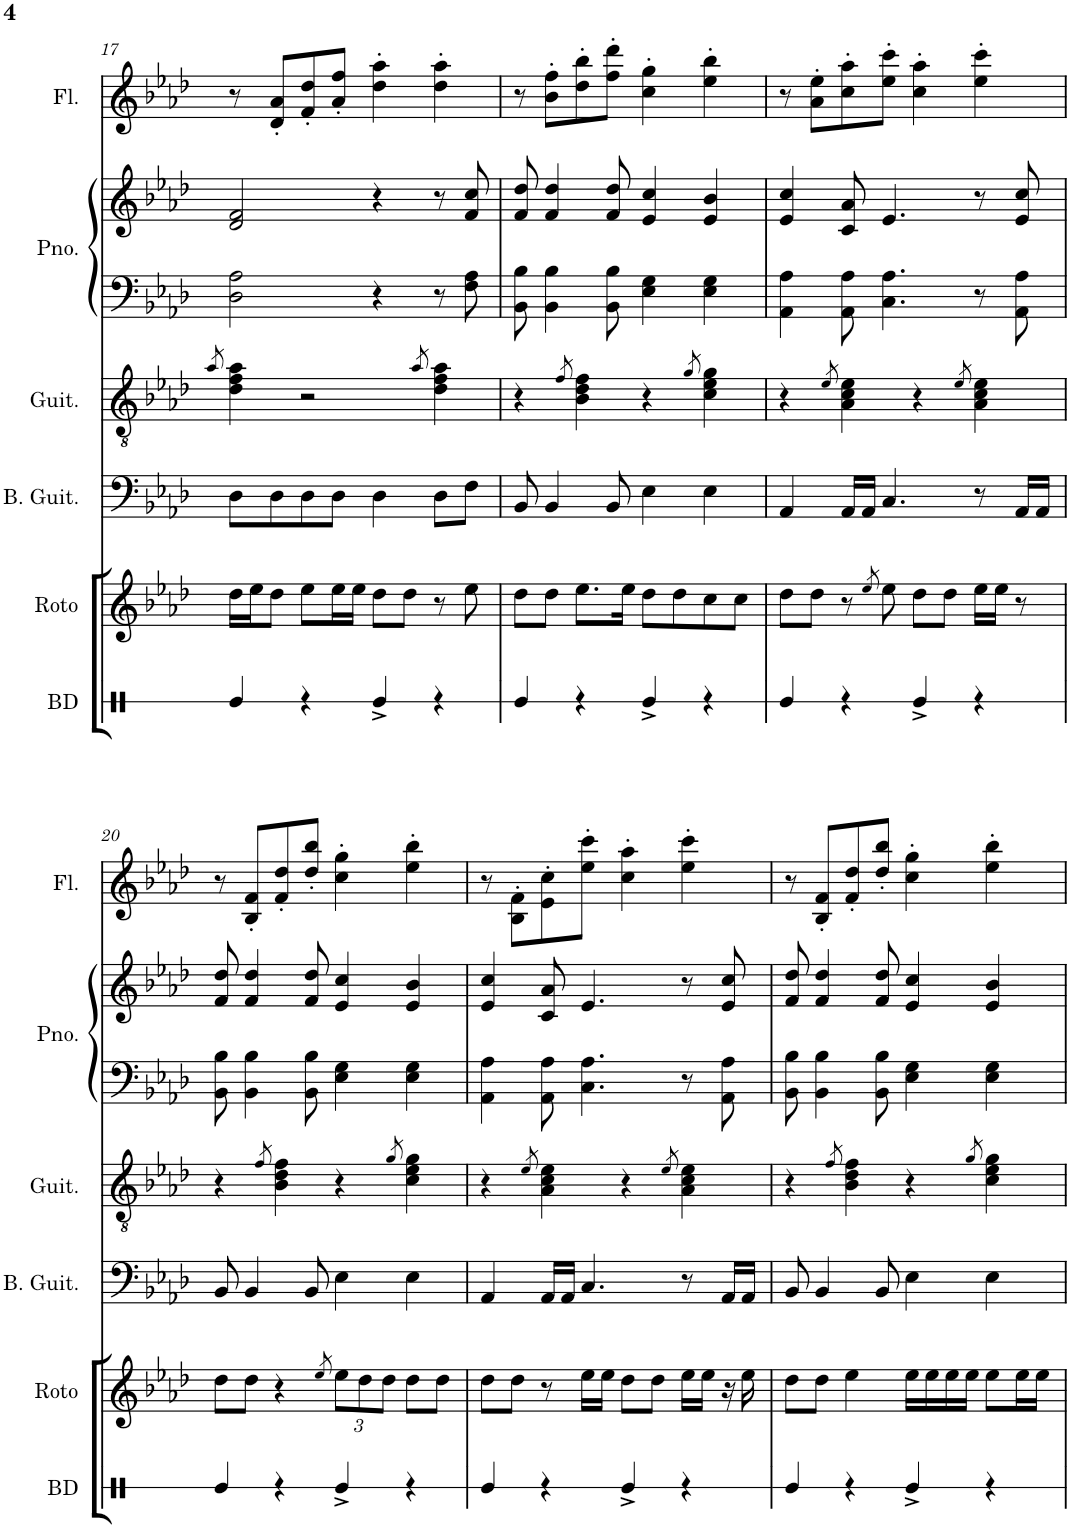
**kern	**kern	**kern	**kern	**kern	**kern	**kern
*part6	*part5	*part4	*part3	*part2	*part2	*part1
*staff7	*staff6	*staff5	*staff4	*staff3	*staff2	*staff1
*I"Bass Drum	*I"Roto-Toms	*I"Bass Guitar	*I"Acoustic Guitar	*I"Piano	*	*I"Flute
*I'BD	*I'Roto	*I'B. Guit.	*I'Guit.	*I'Pno.	*	*I'Fl.
!!LO:PB:g=z
*clefX	*clefG2	*clefF4	*clefGv2	*clefF4	*clefG2	*clefG2
*	*	*Trd7c12	*	*	*	*
*k[]	*k[b-e-a-d-]	*k[b-e-a-d-]	*k[b-e-a-d-]	*k[b-e-a-d-]	*k[b-e-a-d-]	*k[b-e-a-d-]
*M4/4	*M4/4	*M4/4	*M4/4	*M4/4	*M4/4	*M4/4
=17	=17	=17	=17	=17	=17	=17
.	.	.	8qa-/	.	.	.
4Re/	16dd-\LL	8D-\L	4d-\ 4f\ 4a-\	2D-\ 2A-\	2d-/ 2f/	8r
.	16ee-\J	.	.	.	.	.
.	8dd-\J	8D-\	.	.	.	8d-/' 8a-/'L
4r	8ee-\L	8D-\	2r	.	.	8f/' 8dd-/'
.	16ee-\L	8D-\J	.	.	.	8a-/' 8ff/'J
.	16ee-\JJ	.	.	.	.	.
4Re^/	8dd-\L	4D-\	.	4r	4r	4dd-\' 4aa-\'
.	8dd-\J	.	.	.	.	.
.	.	.	8qa-/	.	.	.
4r	8r	8D-\L	4d-\ 4f\ 4a-\	8r	8r	4dd-\' 4aa-\'
.	8ee-\	8F\J	.	8F\ 8A-\	8f/ 8cc/	.
=18	=18	=18	=18	=18	=18	=18
4Re/	8dd-\L	8BB-/	4r	8BB-\ 8B-\	8f/ 8dd-/	8r
.	8dd-\J	4BB-/	.	4BB-\ 4B-\	4f/ 4dd-/	8b-\' 8ff\'L
.	.	.	8qf/	.	.	.
4r	8.ee-\L	.	4B-\ 4d-\ 4f\	.	.	8dd-\' 8bb-\'
.	.	8BB-/	.	8BB-\ 8B-\	8f/ 8dd-/	8ff\' 8ddd-\'J
.	16ee-\Jk	.	.	.	.	.
4Re^/	8dd-\L	4E-\	4r	4E-\ 4G\	4e-/ 4cc/	4cc\' 4gg\'
.	8dd-\	.	.	.	.	.
.	.	.	8qg/	.	.	.
4r	8cc\	4E-\	4c\ 4e-\ 4g\	4E-\ 4G\	4e-/ 4b-/	4ee-\' 4bb-\'
.	8cc\J	.	.	.	.	.
=19	=19	=19	=19	=19	=19	=19
4Re/	8dd-\L	4AA-/	4r	4AA-\ 4A-\	4e-/ 4cc/	8r
.	8dd-\J	.	.	.	.	8a-\' 8ee-\'L
.	.	.	8qe-/	.	.	.
4r	8r	16AA-/LL	4A-\ 4c\ 4e-\	8AA-\ 8A-\	8c/ 8a-/	8cc\' 8aa-\'
.	.	16AA-/JJ	.	.	.	.
.	8qee-/	.	.	.	.	.
.	8ee-\	4.C/	.	4.C\ 4.A-\	4.e-/	8ee-\' 8ccc\'J
4Re^/	8dd-\L	.	4r	.	.	4cc\' 4aa-\'
.	8dd-\J	.	.	.	.	.
.	.	.	8qe-/	.	.	.
4r	16ee-\LL	8r	4A-\ 4c\ 4e-\	8r	8r	4ee-\' 4ccc\'
.	16ee-\JJ	.	.	.	.	.
.	8r	16AA-/LL	.	8AA-\ 8A-\	8e-/ 8cc/	.
.	.	16AA-/JJ	.	.	.	.
!!LO:LB:g=z
=20	=20	=20	=20	=20	=20	=20
4Re/	8dd-\L	8BB-/	4r	8BB-\ 8B-\	8f/ 8dd-/	8r
.	8dd-\J	4BB-/	.	4BB-\ 4B-\	4f/ 4dd-/	8B-/' 8f/'L
.	.	.	8qf/	.	.	.
4r	4r	.	4B-\ 4d-\ 4f\	.	.	8f/' 8dd-/'
.	.	8BB-/	.	8BB-\ 8B-\	8f/ 8dd-/	8dd-/' 8bb-/'J
.	8qee-/	.	.	.	.	.
*	*Xbrackettup	*	*	*	*	*
4Re^/	12ee-\L	4E-\	4r	4E-\ 4G\	4e-/ 4cc/	4cc\' 4gg\'
.	12dd-\	.	.	.	.	.
.	12dd-\J	.	.	.	.	.
.	.	.	8qg/	.	.	.
4r	8dd-\L	4E-\	4c\ 4e-\ 4g\	4E-\ 4G\	4e-/ 4b-/	4ee-\' 4bb-\'
.	8dd-\J	.	.	.	.	.
=21	=21	=21	=21	=21	=21	=21
4Re/	8dd-\L	4AA-/	4r	4AA-\ 4A-\	4e-/ 4cc/	8r
.	8dd-\J	.	.	.	.	8B-\' 8f\'L
.	.	.	8qe-/	.	.	.
4r	8r	16AA-/LL	4A-\ 4c\ 4e-\	8AA-\ 8A-\	8c/ 8a-/	8e-\' 8cc\'
.	.	16AA-/JJ	.	.	.	.
.	16ee-\LL	4.C/	.	4.C\ 4.A-\	4.e-/	8ee-\' 8ccc\'J
.	16ee-\JJ	.	.	.	.	.
4Re^/	8dd-\L	.	4r	.	.	4cc\' 4aa-\'
.	8dd-\J	.	.	.	.	.
.	.	.	8qe-/	.	.	.
4r	16ee-\LL	8r	4A-\ 4c\ 4e-\	8r	8r	4ee-\' 4ccc\'
.	16ee-\JJ	.	.	.	.	.
.	16r	16AA-/LL	.	8AA-\ 8A-\	8e-/ 8cc/	.
.	16ee-\	16AA-/JJ	.	.	.	.
=22	=22	=22	=22	=22	=22	=22
4Re/	8dd-\L	8BB-/	4r	8BB-\ 8B-\	8f/ 8dd-/	8r
.	8dd-\J	4BB-/	.	4BB-\ 4B-\	4f/ 4dd-/	8B-/' 8f/'L
.	.	.	8qf/	.	.	.
4r	4ee-\	.	4B-\ 4d-\ 4f\	.	.	8f/' 8dd-/'
.	.	8BB-/	.	8BB-\ 8B-\	8f/ 8dd-/	8dd-/' 8bb-/'J
4Re^/	16ee-\LL	4E-\	4r	4E-\ 4G\	4e-/ 4cc/	4cc\' 4gg\'
.	16ee-\	.	.	.	.	.
.	16ee-\	.	.	.	.	.
.	16ee-\JJ	.	.	.	.	.
.	.	.	8qg/	.	.	.
4r	8ee-\L	4E-\	4c\ 4e-\ 4g\	4E-\ 4G\	4e-/ 4b-/	4ee-\' 4bb-\'
.	16ee-\L	.	.	.	.	.
.	16ee-\JJ	.	.	.	.	.
=	=	=	=	=	=	=
*-	*-	*-	*-	*-	*-	*-
